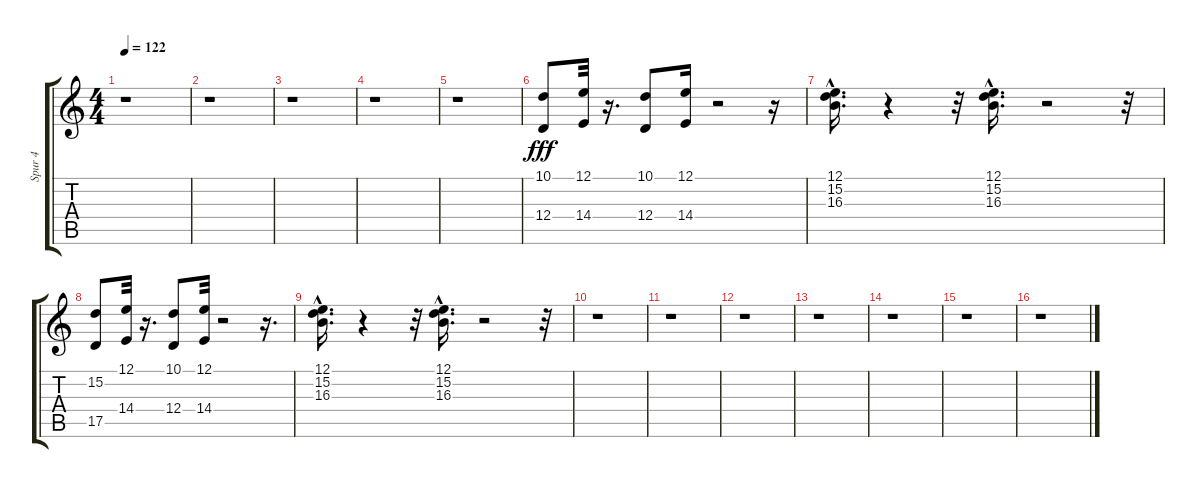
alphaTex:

\track ("Spur 4" "Spur 4") {instrument rockorgan}
\staff {score tabs}
\tuning (E4 B3 G3 D3 A2 E2) {hide}
\ts (4 4)
\tempo 122
\clef g2
\ks c
r.1{dy fff instrument rockorgan} |
r.1 |
r.1 |
r.1 |
r.1 |
(10.1 12.4).8 (12.1 14.4).32 r.16{d} (10.1 12.4).8 (12.1 14.4).16 r.2 r.16 |
(12.1{hac} 15.2{hac} 16.3{hac}).16{d} r.4 r.32 (12.1{hac} 15.2{hac} 16.3{hac}).16{d} r.2 r.32 |
(15.2 17.5).8 (12.1 14.4).32 r.16{d} (10.1 12.4).8 (12.1 14.4).32 r.2 r.16{d} |
(12.1{hac} 15.2{hac} 16.3).16{d} r.4 r.32 (12.1{hac} 15.2{hac} 16.3{hac}).16{d} r.2 r.32 |
r.1 |
r.1 |
r.1 |
r.1 |
r.1 |
r.1 |
r.1
